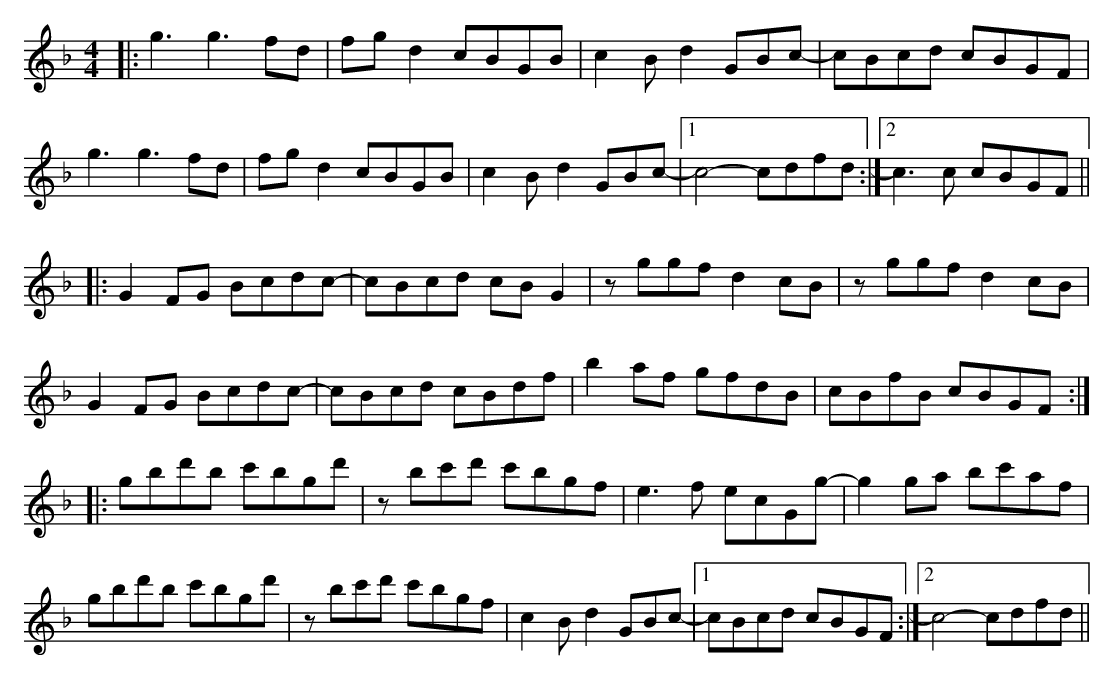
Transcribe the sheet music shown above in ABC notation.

X:1
M:4/4
K:Gdor
|:g3g3fd|fgd2cBGB|c2Bd2GBc-|cBcd cBGF|
g3g3fd|fgd2cBGB|c2Bd2GBc-|1 c4-cdfd:|2 c3c cBGF||
|:G2FG Bcdc-|cBcd cBG2|zggfd2cB|zggfd2cB|
G2FG Bcdc-|cBcd cBdf|b2af gfdB|cBfB cBGF:|
|:gbd'b c'bgd'|zbc'd' c'bgf|e3f ecGg-|g2ga bc'af|
gbd'b c'bgd'|zbc'd' c'bgf|c2Bd2GBc-|1 cBcd cBGF:|2 c4-cdfd||
